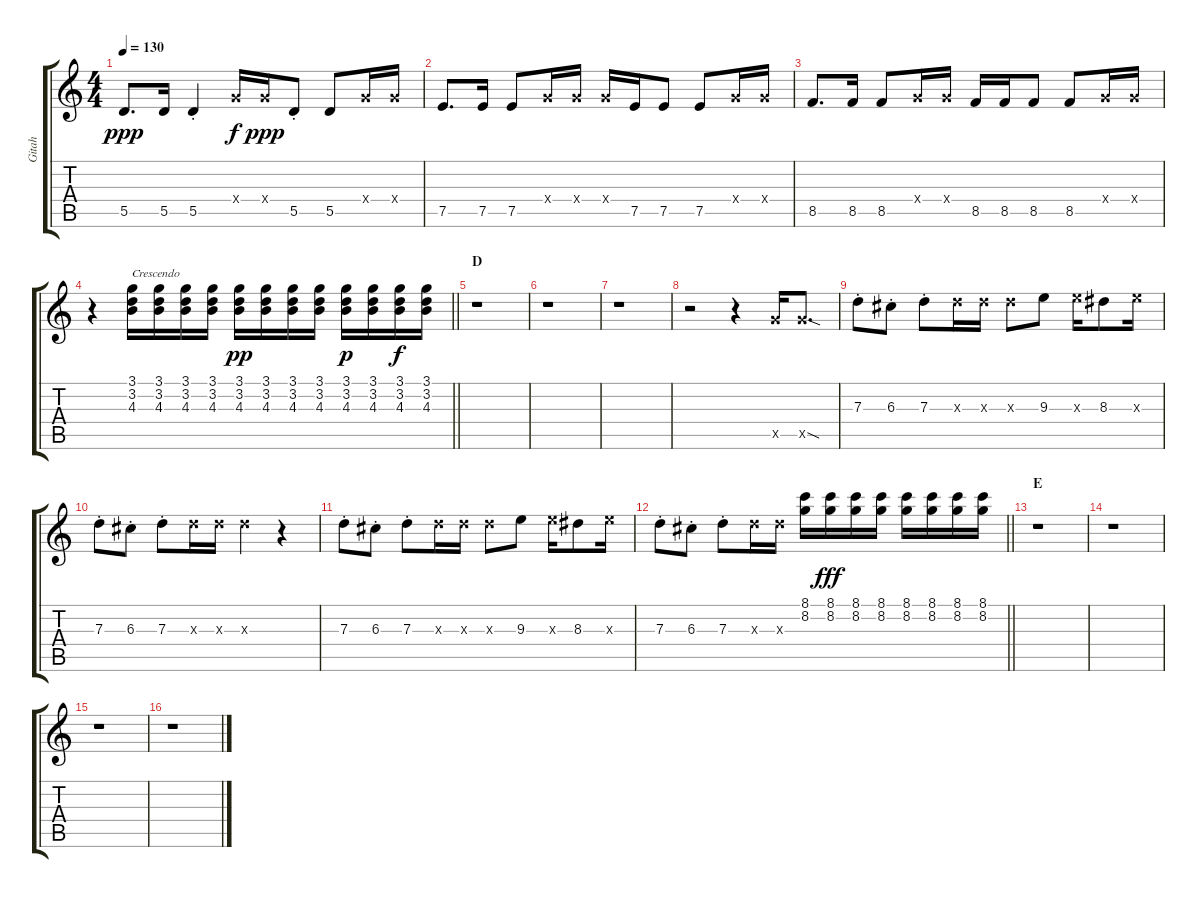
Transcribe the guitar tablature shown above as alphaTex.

\track ("Gitah" "Gitah") {instrument electricguitarclean}
\staff {score tabs}
\tuning (E4 B3 G3 D3 A2 E2) {hide}
\ts (4 4)
\tempo 130
\clef g2
\ks c
5.5.8{d dy ppp} 5.5.16 5.5{st}.4 5.4{x}.16{dy f} 5.4{x}.16{dy ppp} 5.5{st}.8 5.5.8 5.4{x}.16 5.4{x}.16 |
7.5.8{d} 7.5.16 7.5.8 5.4{x}.16 5.4{x}.16 5.4{x}.16 7.5.16 7.5.8 7.5.8 5.4{x}.16 5.4{x}.16 |
8.5.8{d} 8.5.16 8.5.8 5.4{x}.16 5.4{x}.16 8.5.16 8.5.16 8.5.8 8.5.8 5.4{x}.16 5.4{x}.16 |
\barLineRight lightlight
r.4 (3.1 3.2 4.3).16{txt "Crescendo"} (3.1 3.2 4.3).16 (3.1 3.2 4.3).16 (3.1 3.2 4.3).16 (3.1 3.2 4.3).16{dy pp} (3.1 3.2 4.3).16 (3.1 3.2 4.3).16 (3.1 3.2 4.3).16 (3.1 3.2 4.3).16{dy p} (3.1 3.2 4.3).16 (3.1 3.2 4.3).16{dy f} (3.1 3.2 4.3).16 |
\section ("" "D")
r.1 |
r.1 |
r.1 |
r.2 r.4 10.5{x}.16 10.5{sod x}.8{d} |
7.3{st}.8 6.3{st}.8 7.3{st}.8 7.3{x}.16 7.3{x}.16 7.3{x}.8 9.3.8 9.3{x}.16 8.3.8 9.3{x}.16 |
7.3{st}.8 6.3{st}.8 7.3{st}.8 7.3{x}.16 7.3{x}.16 7.3{x}.4 r.4 |
7.3{st}.8 6.3{st}.8 7.3{st}.8 7.3{x}.16 7.3{x}.16 7.3{x}.8 9.3.8 9.3{x}.16 8.3.8 9.3{x}.16 |
\barLineRight lightlight
7.3{st}.8 6.3{st}.8 7.3{st}.8 7.3{x}.16 7.3{x}.16 (8.1 8.2).16 (8.1 8.2).16{dy fff} (8.1 8.2).16 (8.1 8.2).16 (8.1 8.2).16 (8.1 8.2).16 (8.1 8.2).16 (8.1 8.2).16 |
\section ("" "E")
r.1 |
r.1 |
r.1 |
r.1
